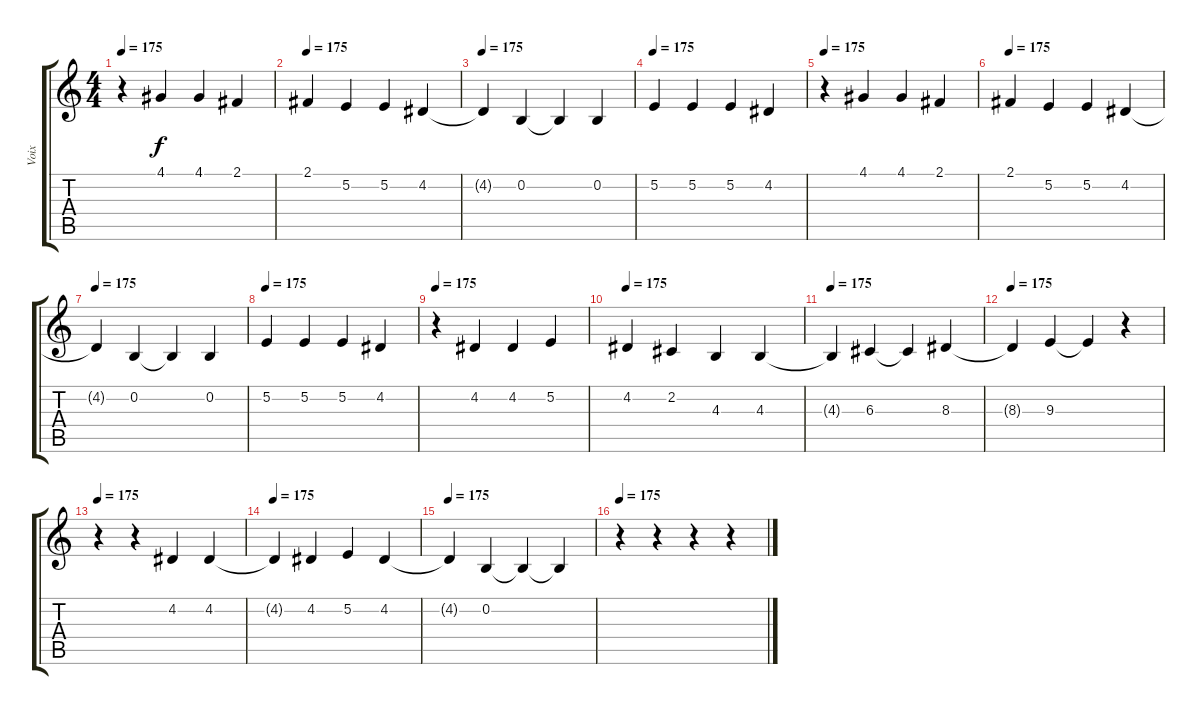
\track ("Voix" "Voix") {instrument lead6voice}
\staff {score tabs}
\tuning (E4 B3 G3 D3 A2 E2) {hide}
\ts (4 4)
\tempo 175
\clef g2
\ks c
r.4{dy f} 4.1.4 4.1.4 2.1.4 |
\tempo 175
2.1.4 5.2.4 5.2.4 4.2.4 |
\tempo 175
4.2{t}.4 0.2.4 0.2{t}.4 0.2.4 |
\tempo 175
5.2.4 5.2.4 5.2.4 4.2.4 |
\tempo 175
r.4 4.1.4 4.1.4 2.1.4 |
\tempo 175
2.1.4 5.2.4 5.2.4 4.2.4 |
\tempo 175
4.2{t}.4 0.2.4 0.2{t}.4 0.2.4 |
\tempo 175
5.2.4 5.2.4 5.2.4 4.2.4 |
\tempo 175
r.4 4.2.4 4.2.4 5.2.4 |
\tempo 175
4.2.4 2.2.4 4.3.4 4.3.4 |
\tempo 175
4.3{t}.4 6.3.4 6.3{t}.4 8.3.4 |
\tempo 175
8.3{t}.4 9.3.4 9.3{t}.4 r.4 |
\tempo 175
r.4 r.4 4.2.4 4.2.4 |
\tempo 175
4.2{t}.4 4.2.4 5.2.4 4.2.4 |
\tempo 175
4.2{t}.4 0.2.4 0.2{t}.4 0.2{t}.4 |
\tempo 175
r.4 r.4 r.4 r.4
